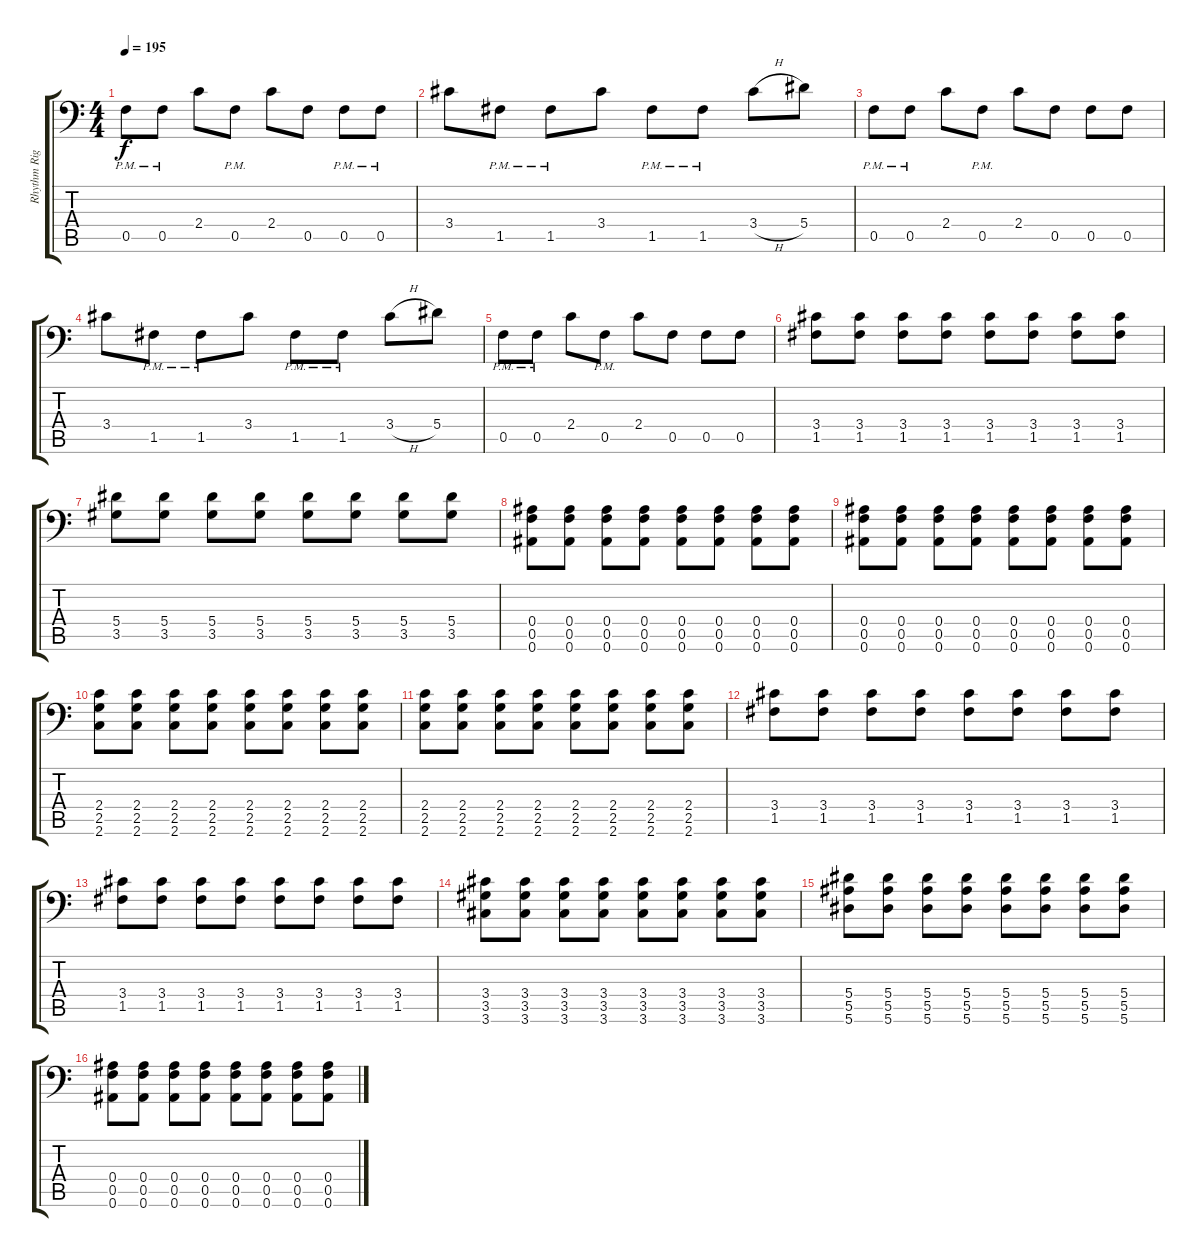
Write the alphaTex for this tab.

\track ("Rhythm Right" "Rhythm Rig") {instrument distortionguitar}
\staff {score tabs}
\tuning (C4 G3 Eb3 Bb2 F2 Bb1) {hide}
\ts (4 4)
\tempo 195
\clef f4
\ks c
0.5{pm}.8{dy f} 0.5{pm}.8 2.4.8 0.5{pm}.8 2.4.8 0.5.8 0.5{pm}.8 0.5{pm}.8 |
3.4.8 1.5{pm}.8 1.5{pm}.8 3.4.8 1.5{pm}.8 1.5{pm}.8 3.4{h}.8 5.4.8 |
0.5{pm}.8 0.5{pm}.8 2.4.8 0.5{pm}.8 2.4.8 0.5.8 0.5.8 0.5.8 |
3.4.8 1.5{pm}.8 1.5{pm}.8 3.4.8 1.5{pm}.8 1.5{pm}.8 3.4{h}.8 5.4.8 |
0.5{pm}.8 0.5{pm}.8 2.4.8 0.5{pm}.8 2.4.8 0.5.8 0.5.8 0.5.8 |
(3.4 1.5).8 (3.4 1.5).8 (3.4 1.5).8 (3.4 1.5).8 (3.4 1.5).8 (3.4 1.5).8 (3.4 1.5).8 (3.4 1.5).8 |
(5.4 3.5).8 (5.4 3.5).8 (5.4 3.5).8 (5.4 3.5).8 (5.4 3.5).8 (5.4 3.5).8 (5.4 3.5).8 (5.4 3.5).8 |
(0.4 0.5 0.6).8 (0.4 0.5 0.6).8 (0.4 0.5 0.6).8 (0.4 0.5 0.6).8 (0.4 0.5 0.6).8 (0.4 0.5 0.6).8 (0.4 0.5 0.6).8 (0.4 0.5 0.6).8 |
(0.4 0.5 0.6).8 (0.4 0.5 0.6).8 (0.4 0.5 0.6).8 (0.4 0.5 0.6).8 (0.4 0.5 0.6).8 (0.4 0.5 0.6).8 (0.4 0.5 0.6).8 (0.4 0.5 0.6).8 |
(2.4 2.5 2.6).8 (2.4 2.5 2.6).8 (2.4 2.5 2.6).8 (2.4 2.5 2.6).8 (2.4 2.5 2.6).8 (2.4 2.5 2.6).8 (2.4 2.5 2.6).8 (2.4 2.5 2.6).8 |
(2.4 2.5 2.6).8 (2.4 2.5 2.6).8 (2.4 2.5 2.6).8 (2.4 2.5 2.6).8 (2.4 2.5 2.6).8 (2.4 2.5 2.6).8 (2.4 2.5 2.6).8 (2.4 2.5 2.6).8 |
(3.4 1.5).8 (3.4 1.5).8 (3.4 1.5).8 (3.4 1.5).8 (3.4 1.5).8 (3.4 1.5).8 (3.4 1.5).8 (3.4 1.5).8 |
(3.4 1.5).8 (3.4 1.5).8 (3.4 1.5).8 (3.4 1.5).8 (3.4 1.5).8 (3.4 1.5).8 (3.4 1.5).8 (3.4 1.5).8 |
(3.4 3.5 3.6).8 (3.4 3.5 3.6).8 (3.4 3.5 3.6).8 (3.4 3.5 3.6).8 (3.4 3.5 3.6).8 (3.4 3.5 3.6).8 (3.4 3.5 3.6).8 (3.4 3.5 3.6).8 |
(5.4 5.5 5.6).8 (5.4 5.5 5.6).8 (5.4 5.5 5.6).8 (5.4 5.5 5.6).8 (5.4 5.5 5.6).8 (5.4 5.5 5.6).8 (5.4 5.5 5.6).8 (5.4 5.5 5.6).8 |
(0.4 0.5 0.6).8 (0.4 0.5 0.6).8 (0.4 0.5 0.6).8 (0.4 0.5 0.6).8 (0.4 0.5 0.6).8 (0.4 0.5 0.6).8 (0.4 0.5 0.6).8 (0.4 0.5 0.6).8
